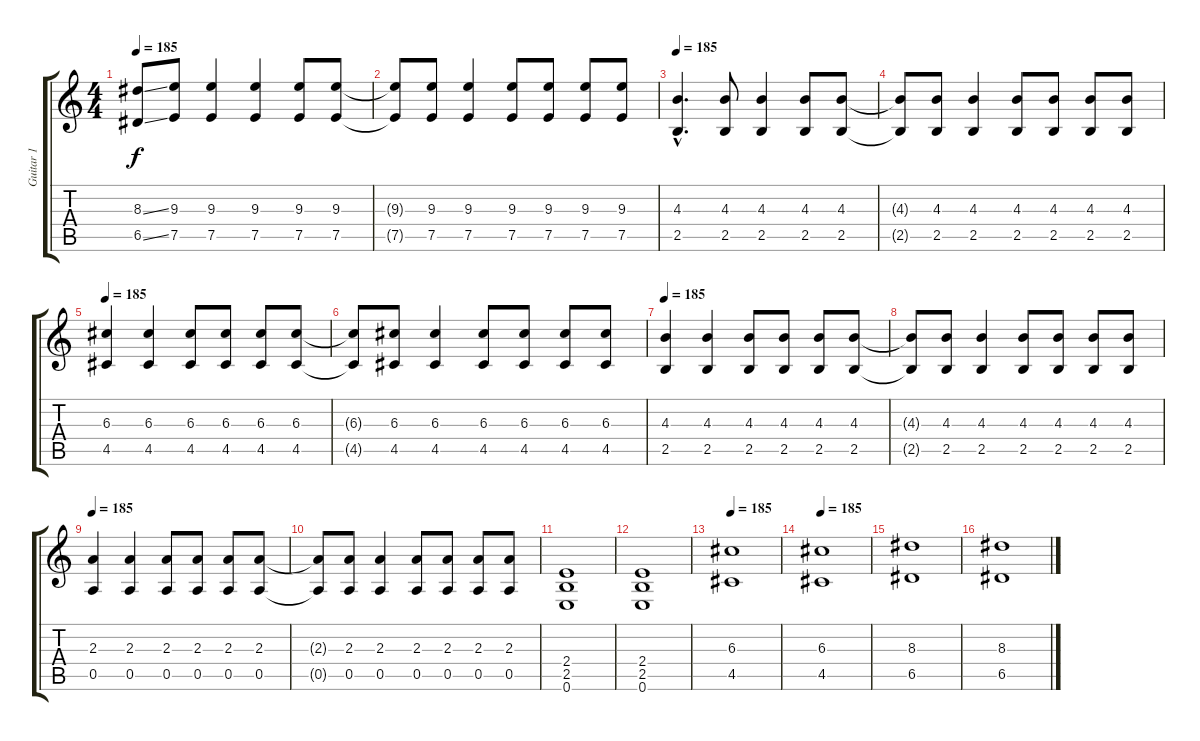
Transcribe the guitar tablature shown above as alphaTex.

\track ("Guitar 1" "Guitar 1") {instrument electricguitarclean}
\staff {score tabs}
\tuning (E4 B3 G3 D3 A2 E2) {hide}
\ts (4 4)
\tempo 185
\clef g2
\ks c
(8.3{ss} 6.5{ss}).8{dy f} (9.3 7.5).8 (9.3 7.5).4 (9.3 7.5).4 (9.3 7.5).8 (9.3 7.5).8 |
(9.3{t} 7.5{t}).8 (9.3 7.5).8 (9.3 7.5).4 (9.3 7.5).8 (9.3 7.5).8 (9.3 7.5).8 (9.3 7.5).8 |
\tempo 185
(4.3{hac} 2.5{hac}).4{d volume 13 instrument overdrivenguitar} (4.3 2.5).8 (4.3 2.5).4 (4.3 2.5).8 (4.3 2.5).8 |
(4.3{t} 2.5{t}).8 (4.3 2.5).8 (4.3 2.5).4 (4.3 2.5).8 (4.3 2.5).8 (4.3 2.5).8 (4.3 2.5).8 |
\tempo 185
(6.3 4.5).4 (6.3 4.5).4 (6.3 4.5).8 (6.3 4.5).8 (6.3 4.5).8 (6.3 4.5).8 |
(6.3{t} 4.5{t}).8 (6.3 4.5).8 (6.3 4.5).4 (6.3 4.5).8 (6.3 4.5).8 (6.3 4.5).8 (6.3 4.5).8 |
\tempo 185
(4.3 2.5).4 (4.3 2.5).4 (4.3 2.5).8 (4.3 2.5).8 (4.3 2.5).8 (4.3 2.5).8 |
(4.3{t} 2.5{t}).8 (4.3 2.5).8 (4.3 2.5).4 (4.3 2.5).8 (4.3 2.5).8 (4.3 2.5).8 (4.3 2.5).8 |
\tempo 185
(2.3 0.5).4 (2.3 0.5).4 (2.3 0.5).8 (2.3 0.5).8 (2.3 0.5).8 (2.3 0.5).8 |
(2.3{t} 0.5{t}).8 (2.3 0.5).8 (2.3 0.5).4 (2.3 0.5).8 (2.3 0.5).8 (2.3 0.5).8 (2.3 0.5).8 |
(2.4 2.5 0.6).1 |
(2.4 2.5 0.6).1 |
\tempo 185
(6.3 4.5).1{volume 11 instrument overdrivenguitar} |
\tempo 185
(6.3 4.5).1{instrument overdrivenguitar} |
(8.3 6.5).1 |
(8.3 6.5).1
